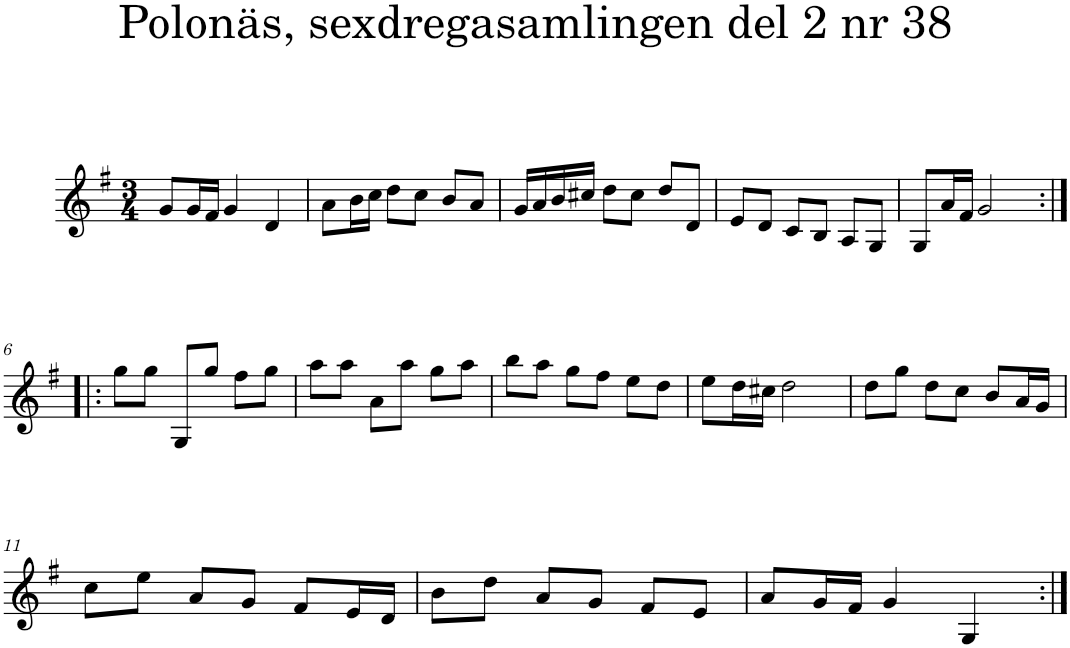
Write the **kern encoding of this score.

**kern
*part1
*staff1
*I"Piano
*I'Pno
*clefG2
*k[f#]
*G:
*M3/4
=1
8g/L
16g/L
16f#/JJ
4g/
4d/
=2
8a\L
16b\L
16cc\JJ
8dd\L
8cc\J
8b/L
8a/J
=3
16g/LL
16a/
16b/
16cc#X/JJ
8dd\L
8cc#\J
8dd/L
8d/J
=4
8e/L
8d/J
8c/L
8B/J
8A/L
8G/J
=5
8G/L
16a/L
16f#/JJ
2g/
!!LO:LB:g=z
=6:|!|:
8gg\L
8gg\J
8G/L
8gg/J
8ff#\L
8gg\J
=7
8aa\L
8aa\J
8a\L
8aa\J
8gg\L
8aa\J
=8
8bb\L
8aa\J
8gg\L
8ff#\J
8ee\L
8dd\J
=9
8ee\L
16dd\L
16cc#X\JJ
2dd\
=10
8dd\L
8gg\J
8dd\L
8cc\J
8b/L
16a/L
16g/JJ
!!LO:LB:g=z
=11
8cc\L
8ee\J
8a/L
8g/J
8f#/L
16e/L
16d/JJ
=12
8b\L
8dd\J
8a/L
8g/J
8f#/L
8e/J
=13
8a/L
16g/L
16f#/JJ
4g/
4G/
=:|!
*-
